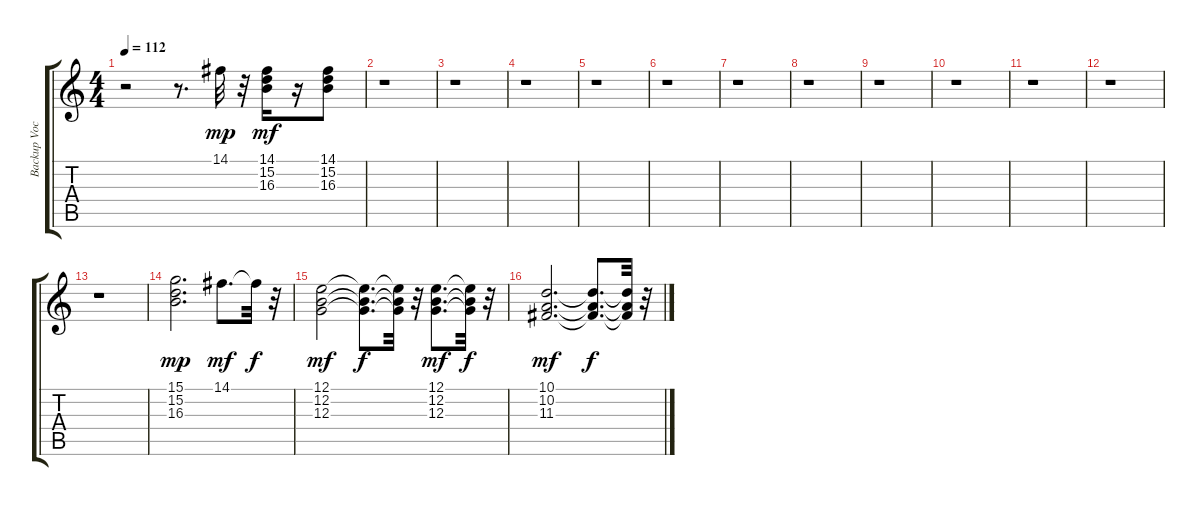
\track ("Backup Vocals" "Backup Voc") {instrument choiraahs}
\staff {score tabs}
\tuning (E4 B3 G3 D3 A2 E2) {hide}
\ts (4 4)
\tempo 112
\clef g2
\ks c
r.2{dy mf} r.8{d} 14.1.32{dy mp} r.32 (14.1 15.2 16.3).16{dy mf} r.16 (14.1 15.2 16.3).8 |
r.1 |
r.1 |
r.1 |
r.1 |
r.1 |
r.1 |
r.1 |
r.1 |
r.1 |
r.1 |
r.1 |
r.1 |
(15.1 15.2 16.3).2{d dy mp} 14.1.8{d dy mf} 14.1{t}.32{dy f} r.32 |
(12.1 12.2 12.3).2{dy mf} (12.1{t} 12.2{t} 12.3{t}).8{d dy f} (12.1{t} 12.2{t} 12.3{t}).32 r.32 (12.1 12.2 12.3).8{d dy mf} (12.1{t} 12.2{t} 12.3{t}).32{dy f} r.32 |
(10.1 10.2 11.3).2{d dy mf} (10.1{t} 10.2{t} 11.3{t}).8{d dy f} (10.1{t} 10.2{t} 11.3{t}).32 r.32
